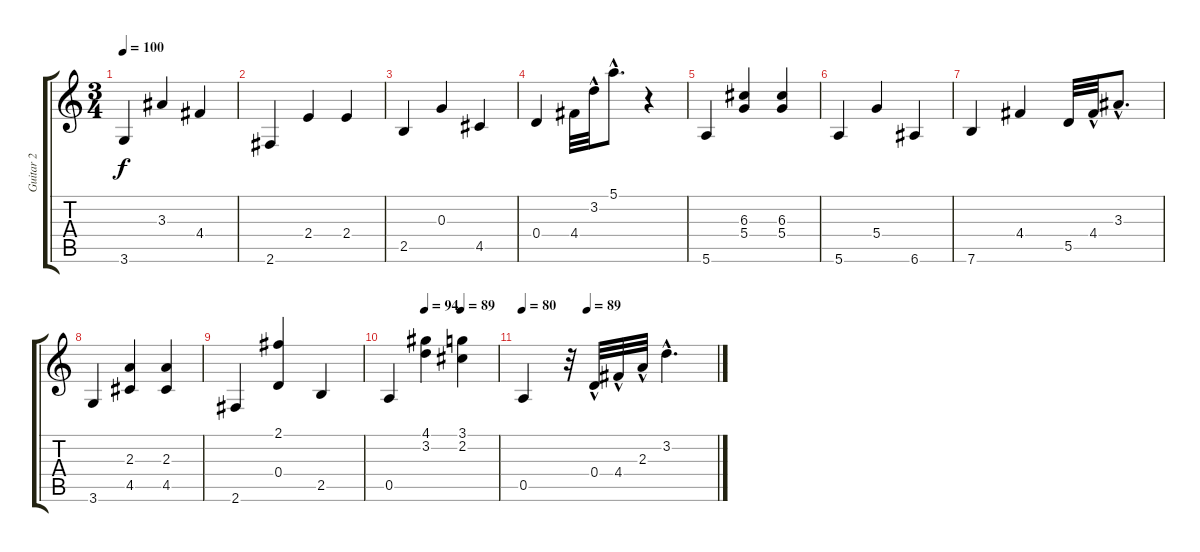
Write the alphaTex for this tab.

\track ("Guitar 2" "Guitar 2") {instrument acousticguitarnylon}
\staff {score tabs}
\tuning (E4 B3 G3 D3 A2 E2) {hide}
\ts (3 4)
\tempo 100
\clef g2
\ks c
3.6.4{dy f} 3.3.4 4.4.4 |
2.6.4 2.4.4 2.4.4 |
2.5.4 0.3.4 4.5.4 |
0.4.4 4.4.32 3.2{hac}.32 5.1{hac}.8{d} r.4 |
5.6.4 (6.3 5.4).4 (6.3 5.4).4 |
5.6.4 5.4.4 6.6.4 |
7.6.4 4.4.4 5.5.32 4.4{hac}.32 3.3{hac}.8{d} |
3.6.4 (2.3 4.5).4 (2.3 4.5).4 |
2.6.4 (2.1 0.4).4 2.5.4 |
\tempo (94 0.3333333333333333)
\tempo (89 0.6666666666666666)
0.5.4 (4.1 3.2).4 (3.1 2.2).4 |
\tempo 80
\tempo (89 0.3333333333333333)
0.5.4 r.32 0.4{hac}.32 4.4{hac}.32 2.3{hac}.32 3.2{hac}.4{d}
